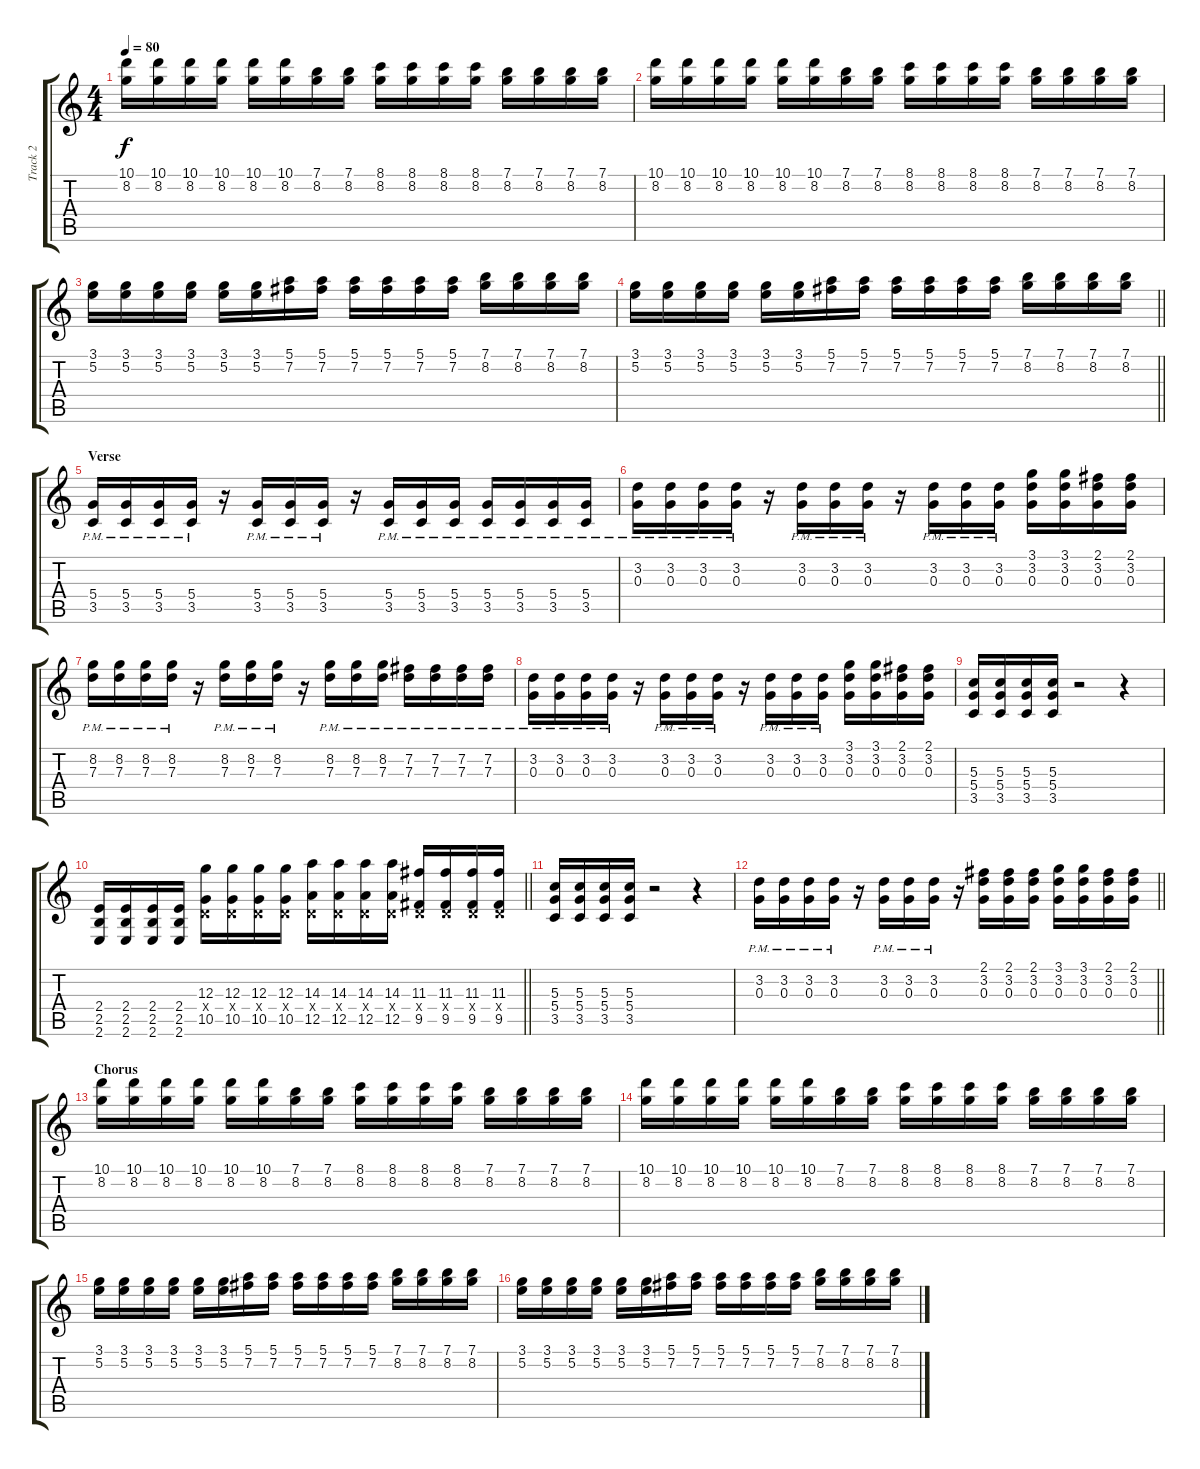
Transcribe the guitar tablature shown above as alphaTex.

\track ("Track 2" "Track 2") {instrument overdrivenguitar}
\staff {score tabs}
\tuning (E4 B3 G3 D3 A2 D2) {hide}
\ts (4 4)
\tempo 80
\clef g2
\ks c
(10.1 8.2).16{dy f} (10.1 8.2).16 (10.1 8.2).16 (10.1 8.2).16 (10.1 8.2).16 (10.1 8.2).16 (7.1 8.2).16 (7.1 8.2).16 (8.1 8.2).16 (8.1 8.2).16 (8.1 8.2).16 (8.1 8.2).16 (7.1 8.2).16 (7.1 8.2).16 (7.1 8.2).16 (7.1 8.2).16 |
(10.1 8.2).16 (10.1 8.2).16 (10.1 8.2).16 (10.1 8.2).16 (10.1 8.2).16 (10.1 8.2).16 (7.1 8.2).16 (7.1 8.2).16 (8.1 8.2).16 (8.1 8.2).16 (8.1 8.2).16 (8.1 8.2).16 (7.1 8.2).16 (7.1 8.2).16 (7.1 8.2).16 (7.1 8.2).16 |
(3.1 5.2).16 (3.1 5.2).16 (3.1 5.2).16 (3.1 5.2).16 (3.1 5.2).16 (3.1 5.2).16 (5.1 7.2).16 (5.1 7.2).16 (5.1 7.2).16 (5.1 7.2).16 (5.1 7.2).16 (5.1 7.2).16 (7.1 8.2).16 (7.1 8.2).16 (7.1 8.2).16 (7.1 8.2).16 |
\barLineRight lightlight
(3.1 5.2).16 (3.1 5.2).16 (3.1 5.2).16 (3.1 5.2).16 (3.1 5.2).16 (3.1 5.2).16 (5.1 7.2).16 (5.1 7.2).16 (5.1 7.2).16 (5.1 7.2).16 (5.1 7.2).16 (5.1 7.2).16 (7.1 8.2).16 (7.1 8.2).16 (7.1 8.2).16 (7.1 8.2).16 |
\section ("" "Verse")
(5.4{pm} 3.5{pm}).16 (5.4{pm} 3.5{pm}).16 (5.4{pm} 3.5{pm}).16 (5.4{pm} 3.5{pm}).16 r.16 (5.4{pm} 3.5{pm}).16 (5.4{pm} 3.5{pm}).16 (5.4{pm} 3.5{pm}).16 r.16 (5.4{pm} 3.5{pm}).16 (5.4{pm} 3.5{pm}).16 (5.4{pm} 3.5{pm}).16 (5.4{pm} 3.5{pm}).16 (5.4{pm} 3.5{pm}).16 (5.4{pm} 3.5{pm}).16 (5.4{pm} 3.5{pm}).16 |
(3.2{pm} 0.3{pm}).16 (3.2{pm} 0.3{pm}).16 (3.2{pm} 0.3{pm}).16 (3.2{pm} 0.3{pm}).16 r.16 (3.2{pm} 0.3{pm}).16 (3.2{pm} 0.3{pm}).16 (3.2{pm} 0.3{pm}).16 r.16 (3.2{pm} 0.3{pm}).16 (3.2{pm} 0.3{pm}).16 (3.2{pm} 0.3{pm}).16 (3.1 3.2 0.3).16 (3.1 3.2 0.3).16 (2.1 3.2 0.3).16 (2.1 3.2 0.3).16 |
(8.2{pm} 7.3{pm}).16 (8.2{pm} 7.3{pm}).16 (8.2{pm} 7.3{pm}).16 (8.2{pm} 7.3{pm}).16 r.16 (8.2{pm} 7.3{pm}).16 (8.2{pm} 7.3{pm}).16 (8.2{pm} 7.3{pm}).16 r.16 (8.2{pm} 7.3{pm}).16 (8.2{pm} 7.3{pm}).16 (8.2{pm} 7.3{pm}).16 (7.2{pm} 7.3{pm}).16 (7.2{pm} 7.3{pm}).16 (7.2{pm} 7.3{pm}).16 (7.2{pm} 7.3{pm}).16 |
(3.2{pm} 0.3{pm}).16 (3.2{pm} 0.3{pm}).16 (3.2{pm} 0.3{pm}).16 (3.2{pm} 0.3{pm}).16 r.16 (3.2{pm} 0.3{pm}).16 (3.2{pm} 0.3{pm}).16 (3.2{pm} 0.3{pm}).16 r.16 (3.2{pm} 0.3{pm}).16 (3.2{pm} 0.3{pm}).16 (3.2{pm} 0.3{pm}).16 (3.1 3.2 0.3).16 (3.1 3.2 0.3).16 (2.1 3.2 0.3).16 (2.1 3.2 0.3).16 |
(5.3 5.4 3.5).16 (5.3 5.4 3.5).16 (5.3 5.4 3.5).16 (5.3 5.4 3.5).16 r.2 r.4 |
\barLineRight lightlight
(2.4 2.5 2.6).16 (2.4 2.5 2.6).16 (2.4 2.5 2.6).16 (2.4 2.5 2.6).16 (12.3 0.4{x} 10.5).16 (12.3 0.4{x} 10.5).16 (12.3 0.4{x} 10.5).16 (12.3 0.4{x} 10.5).16 (14.3 0.4{x} 12.5).16 (14.3 0.4{x} 12.5).16 (14.3 0.4{x} 12.5).16 (14.3 0.4{x} 12.5).16 (11.3 0.4{x} 9.5).16 (11.3 0.4{x} 9.5).16 (11.3 0.4{x} 9.5).16 (11.3 0.4{x} 9.5).16 |
(5.3 5.4 3.5).16 (5.3 5.4 3.5).16 (5.3 5.4 3.5).16 (5.3 5.4 3.5).16 r.2 r.4 |
\barLineRight lightlight
(3.2{pm} 0.3{pm}).16 (3.2{pm} 0.3{pm}).16 (3.2{pm} 0.3{pm}).16 (3.2{pm} 0.3{pm}).16 r.16 (3.2{pm} 0.3{pm}).16 (3.2{pm} 0.3{pm}).16 (3.2{pm} 0.3{pm}).16 r.16 (2.1 3.2 0.3).16 (2.1 3.2 0.3).16 (2.1 3.2 0.3).16 (3.1 3.2 0.3).16 (3.1 3.2 0.3).16 (2.1 3.2 0.3).16 (2.1 3.2 0.3).16 |
\section ("" "Chorus")
(10.1 8.2).16 (10.1 8.2).16 (10.1 8.2).16 (10.1 8.2).16 (10.1 8.2).16 (10.1 8.2).16 (7.1 8.2).16 (7.1 8.2).16 (8.1 8.2).16 (8.1 8.2).16 (8.1 8.2).16 (8.1 8.2).16 (7.1 8.2).16 (7.1 8.2).16 (7.1 8.2).16 (7.1 8.2).16 |
(10.1 8.2).16 (10.1 8.2).16 (10.1 8.2).16 (10.1 8.2).16 (10.1 8.2).16 (10.1 8.2).16 (7.1 8.2).16 (7.1 8.2).16 (8.1 8.2).16 (8.1 8.2).16 (8.1 8.2).16 (8.1 8.2).16 (7.1 8.2).16 (7.1 8.2).16 (7.1 8.2).16 (7.1 8.2).16 |
(3.1 5.2).16 (3.1 5.2).16 (3.1 5.2).16 (3.1 5.2).16 (3.1 5.2).16 (3.1 5.2).16 (5.1 7.2).16 (5.1 7.2).16 (5.1 7.2).16 (5.1 7.2).16 (5.1 7.2).16 (5.1 7.2).16 (7.1 8.2).16 (7.1 8.2).16 (7.1 8.2).16 (7.1 8.2).16 |
(3.1 5.2).16 (3.1 5.2).16 (3.1 5.2).16 (3.1 5.2).16 (3.1 5.2).16 (3.1 5.2).16 (5.1 7.2).16 (5.1 7.2).16 (5.1 7.2).16 (5.1 7.2).16 (5.1 7.2).16 (5.1 7.2).16 (7.1 8.2).16 (7.1 8.2).16 (7.1 8.2).16 (7.1 8.2).16
